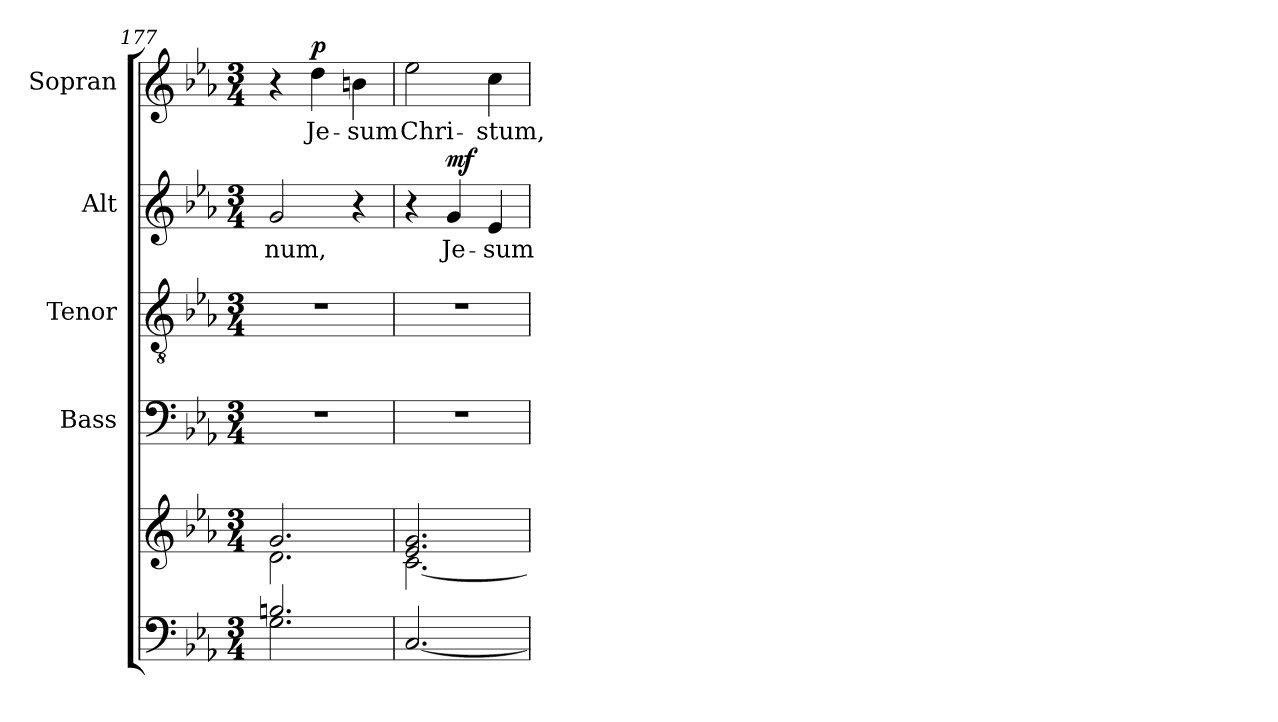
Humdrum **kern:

**kern	**kern	**kern	**kern	**kern	**text	**dynam	**kern	**text	**dynam
*part5	*part5	*part4	*part3	*part2	*part2	*part2	*part1	*part1	*part1
*staff6	*staff5	*staff4	*staff3	*staff2	*staff2	*staff2	*staff1	*staff1	*staff1
*	*	*I"Bass	*I"Tenor	*I"Alt	*	*	*I"Sopran	*	*
*	*	*I'B.	*I'T.	*I'A.	*	*	*I'S.	*	*
*clefF4	*clefG2	*clefF4	*clefGv2	*clefG2	*	*	*clefG2	*	*
*k[b-e-a-]	*k[b-e-a-]	*k[b-e-a-]	*k[b-e-a-]	*k[b-e-a-]	*	*	*k[b-e-a-]	*	*
*E-:	*E-:	*E-:	*E-:	*E-:	*	*	*E-:	*	*
*M3/4	*M3/4	*M3/4	*M3/4	*M3/4	*	*	*M3/4	*	*
=177	=177	=177	=177	=177	=177	=177	=177	=177	=177
*^	*^	*	*	*	*	*	*	*	*
!	!	!	!	!	!	!	!LO:LY:b	!	!	!	!
2.Bn/	2.G\	2.g/	2.d\	2.r	2.r	2g/	-num,	.	4r	.	.
!	!	!	!	!	!	!	!	!	!	!LO:LY:b	!LO:DY:a
.	.	.	.	.	.	.	.	.	4dd\	Je-	p
!	!	!	!	!	!	!	!	!	!	!LO:LY:b	!
.	.	.	.	.	.	4r	.	.	4bn\	-sum	.
*v	*v	*	*	*	*	*	*	*	*	*	*
=178	=178	=178	=178	=178	=178	=178	=178	=178	=178	=178
!	!	!	!	!	!	!	!	!	!LO:LY:b	!
[2.C/	2.e-/ 2.g/	[<2.c\	2.r	2.r	4r	.	.	2ee-\	Chri-	.
!	!	!	!	!	!	!LO:LY:b	!LO:DY:a	!	!	!
.	.	.	.	.	4g/	Je-	mf	.	.	.
!	!	!	!	!	!	!LO:LY:b	!	!	!LO:LY:b	!
.	.	.	.	.	4e-/	-sum	.	4cc\	-stum,	.
*	*v	*v	*	*	*	*	*	*	*	*
=	=	=	=	=	=	=	=	=	=
*-	*-	*-	*-	*-	*-	*-	*-	*-	*-
